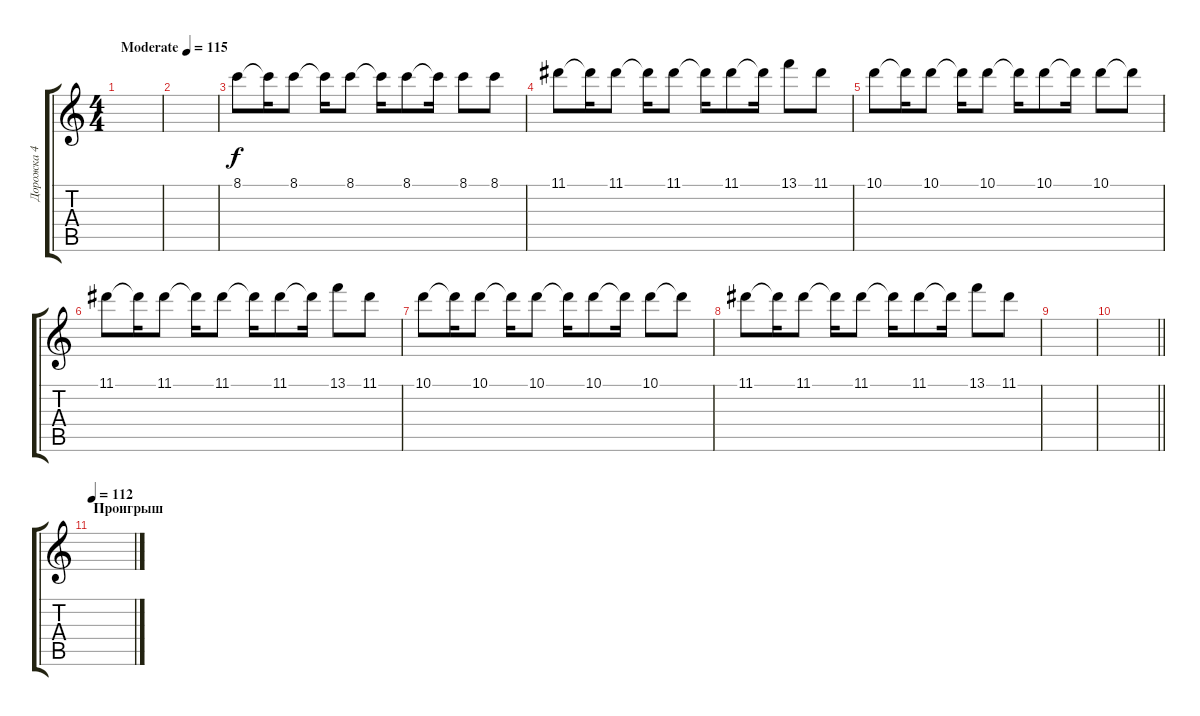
\track ("Дорожка 4" "Дорожка 4") {instrument distortionguitar}
\staff {score tabs}
\tuning (E4 B3 G3 D3 A2 E2) {hide}
\ts (4 4)
\tempo (115 "Moderate")
\clef g2
\ks c
|
|
8.1.8{volume 6} 8.1{t}.16 8.1.8 8.1{t}.16 8.1.8 8.1{t}.16 8.1.8 8.1{t}.16 8.1.8 8.1.8 |
11.1.8 11.1{t}.16 11.1.8 11.1{t}.16 11.1.8 11.1{t}.16 11.1.8 11.1{t}.16 13.1.8 11.1.8 |
10.1.8{volume 6} 10.1{t}.16 10.1.8 10.1{t}.16 10.1.8 10.1{t}.16 10.1.8 10.1{t}.16 10.1.8 10.1{t}.8 |
11.1.8 11.1{t}.16 11.1.8 11.1{t}.16 11.1.8 11.1{t}.16 11.1.8 11.1{t}.16 13.1.8 11.1.8 |
10.1.8{volume 6} 10.1{t}.16 10.1.8 10.1{t}.16 10.1.8 10.1{t}.16 10.1.8 10.1{t}.16 10.1.8 10.1{t}.8 |
11.1.8 11.1{t}.16 11.1.8 11.1{t}.16 11.1.8 11.1{t}.16 11.1.8 11.1{t}.16 13.1.8 11.1.8 |
|
\barLineRight lightlight
|
\section ("" "Проигрыш")
\tempo 112
